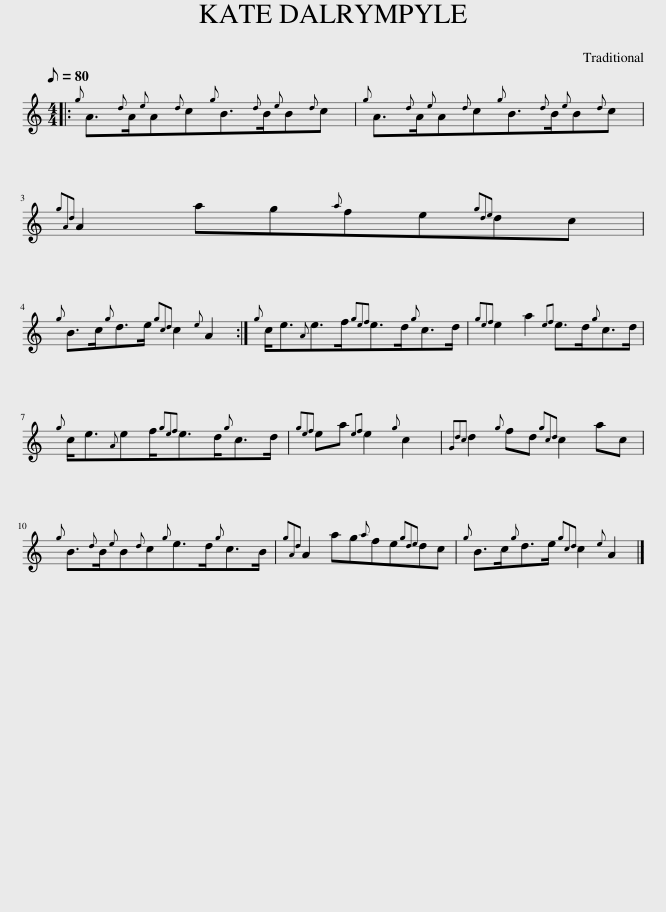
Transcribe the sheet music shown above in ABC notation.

X:1
L:1/8
Q:1/8=80
M:4/4
I:linebreak $
K:C
V:1 treble
V:1
|:{g} A3/2{d}A/{e}A{d}c{g}B3/2{d}B/{e}B{d}c |{g} A3/2{d}A/{e}A{d}c{g}B3/2{d}B/{e}B{d}c |${gAd} A2 ag{a}fe{gde}dc |${g} B>c{g}d>e{gcd} c2{e} A2 :|{g} c<e{A}e>f{gef}e>d{g}c>d | %5
{gef} e2 a2{ef} e>d{g}c>d |${g} c<e{A}ef/{gef}e>d{g}c>d |{gef} ea{ef} e2{g} c2 |{Gdc} d2{g} fd{gcd} c2 ac |${g} B3/2{d}B/{e}B{d}c{g}e>d{g}c>B | %10
{gAd} A2 ag{a}fe{gde}dc |{g} B>c{g}d>e{gcd} c2{e} A2 |] %12
